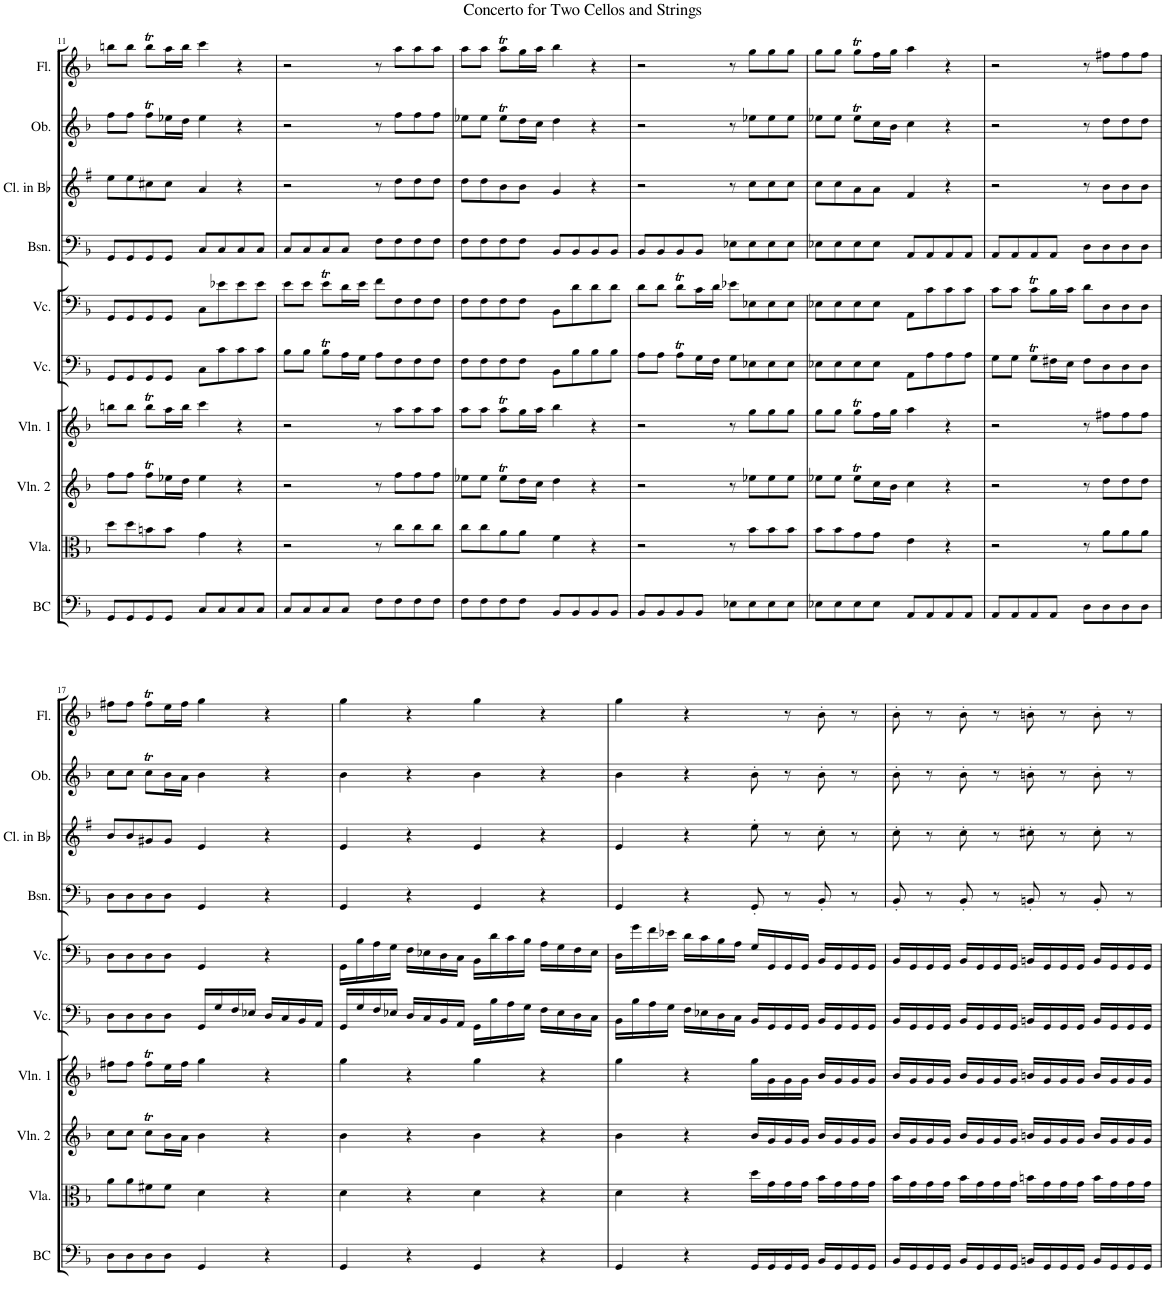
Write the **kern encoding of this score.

**kern	**kern	**kern	**kern	**kern	**kern	**kern	**kern	**kern	**kern
*part10	*part9	*part8	*part7	*part6	*part5	*part4	*part3	*part2	*part1
*staff10	*staff9	*staff8	*staff7	*staff6	*staff5	*staff4	*staff3	*staff2	*staff1
*I"Basso Continuo	*I"Viola	*I"Violin 2	*I"Violin 1	*I"Violoncello	*I"Violoncello	*I"Bassoon	*I"Clarinet in Bb	*I"Oboe	*I"Flute
*I'BC	*I'Vla.	*I'Vln. 2	*I'Vln. 1	*I'Vc.	*I'Vc.	*I'Bsn.	*I'Cl. in Bb	*I'Ob.	*I'Fl.
!!LO:PB:g=z
*clefF4	*clefC3	*clefG2	*clefG2	*clefF4	*clefF4	*clefF4	*clefG2	*clefG2	*clefG2
*	*	*	*	*	*	*	*Trd1c2	*	*
*k[b-]	*k[b-]	*k[b-]	*k[b-]	*k[b-]	*k[b-]	*k[b-]	*k[f#]	*k[b-]	*k[b-]
*M4/4	*M4/4	*M4/4	*M4/4	*M4/4	*M4/4	*M4/4	*M4/4	*M4/4	*M4/4
=11	=11	=11	=11	=11	=11	=11	=11	=11	=11
8GG/L	8dd\L	8ff\L	8bbn\L	8GG/L	8GG/L	8GG/L	8ee\L	8ff\L	8bbn\L
8GG/	8dd\	8ff\J	8bb\J	8GG/	8GG/	8GG/	8ee\	8ff\J	8bb\J
8GG/	8bn\	8ffT\L	8bbt\L	8GG/	8GG/	8GG/	8cc#X\	8ffT\L	8bbt\L
8GG/J	8b\J	16ee-X\L	16aa\L	8GG/J	8GG/J	8GG/J	8cc#\J	16ee-X\L	16aa\L
.	.	16dd\JJ	16bb\JJ	.	.	.	.	16dd\JJ	16bb\JJ
8C/L	4g\	4ee-\	4ccc\	8C\L	8C\L	8C/L	4a/	4ee-\	4ccc\
8C/	.	.	.	8c\	8e-X\	8C/	.	.	.
8C/	4r	4r	4r	8c\	8e-\	8C/	4r	4r	4r
8C/J	.	.	.	8c\J	8e-\J	8C/J	.	.	.
=12	=12	=12	=12	=12	=12	=12	=12	=12	=12
8C/L	2r	2r	2r	8B-\L	8e\L	8C/L	2r	2r	2r
8C/	.	.	.	8B-\J	8e\J	8C/	.	.	.
8C/	.	.	.	8B-T\L	8et\L	8C/	.	.	.
8C/J	.	.	.	16A\L	16d\L	8C/J	.	.	.
.	.	.	.	16G\JJ	16e\JJ	.	.	.	.
8F\L	8r	8r	8r	8A\L	8f\L	8F\L	8r	8r	8r
8F\	8cc\L	8ff\L	8aa\L	8F\	8F\	8F\	8dd\L	8ff\L	8aa\L
8F\	8cc\	8ff\	8aa\	8F\	8F\	8F\	8dd\	8ff\	8aa\
8F\J	8cc\J	8ff\J	8aa\J	8F\J	8F\J	8F\J	8dd\J	8ff\J	8aa\J
=13	=13	=13	=13	=13	=13	=13	=13	=13	=13
8F\L	8cc\L	8ee-X\L	8aa\L	8F\L	8F\L	8F\L	8dd\L	8ee-X\L	8aa\L
8F\	8cc\	8ee-\J	8aa\J	8F\	8F\	8F\	8dd\	8ee-\J	8aa\J
8F\	8a\	8ee-T\L	8aat\L	8F\	8F\	8F\	8b\	8ee-T\L	8aat\L
8F\J	8a\J	16dd\L	16gg\L	8F\J	8F\J	8F\J	8b\J	16dd\L	16gg\L
.	.	16cc\JJ	16aa\JJ	.	.	.	.	16cc\JJ	16aa\JJ
8BB-/L	4f\	4dd\	4bb-\	8BB-\L	8BB-\L	8BB-/L	4g/	4dd\	4bb-\
8BB-/	.	.	.	8B-\	8d\	8BB-/	.	.	.
8BB-/	4r	4r	4r	8B-\	8d\	8BB-/	4r	4r	4r
8BB-/J	.	.	.	8B-\J	8d\J	8BB-/J	.	.	.
=14	=14	=14	=14	=14	=14	=14	=14	=14	=14
8BB-/L	2r	2r	2r	8A\L	8d\L	8BB-/L	2r	2r	2r
8BB-/	.	.	.	8A\J	8d\J	8BB-/	.	.	.
8BB-/	.	.	.	8At\L	8dT\L	8BB-/	.	.	.
8BB-/J	.	.	.	16G\L	16c\L	8BB-/J	.	.	.
.	.	.	.	16F\JJ	16d\JJ	.	.	.	.
8E-X\L	8r	8r	8r	8G\L	8e-X\L	8E-X\L	8r	8r	8r
8E-\	8b-\L	8ee-X\L	8gg\L	8E-X\	8E-X\	8E-\	8cc\L	8ee-X\L	8gg\L
8E-\	8b-\	8ee-\	8gg\	8E-\	8E-\	8E-\	8cc\	8ee-\	8gg\
8E-\J	8b-\J	8ee-\J	8gg\J	8E-\J	8E-\J	8E-\J	8cc\J	8ee-\J	8gg\J
=15	=15	=15	=15	=15	=15	=15	=15	=15	=15
8E-X\L	8b-\L	8ee-X\L	8gg\L	8E-X\L	8E-X\L	8E-X\L	8cc\L	8ee-X\L	8gg\L
8E-\	8b-\	8ee-\J	8gg\J	8E-\	8E-\	8E-\	8cc\	8ee-\J	8gg\J
8E-\	8g\	8ee-T\L	8ggT\L	8E-\	8E-\	8E-\	8a\	8ee-T\L	8ggT\L
8E-\J	8g\J	16cc\L	16ff\L	8E-\J	8E-\J	8E-\J	8a\J	16cc\L	16ff\L
.	.	16b-\JJ	16gg\JJ	.	.	.	.	16b-\JJ	16gg\JJ
8AA/L	4e\	4cc\	4aa\	8AA\L	8AA\L	8AA/L	4f#/	4cc\	4aa\
8AA/	.	.	.	8A\	8c\	8AA/	.	.	.
8AA/	4r	4r	4r	8A\	8c\	8AA/	4r	4r	4r
8AA/J	.	.	.	8A\J	8c\J	8AA/J	.	.	.
=16	=16	=16	=16	=16	=16	=16	=16	=16	=16
8AA/L	2r	2r	2r	8G\L	8c\L	8AA/L	2r	2r	2r
8AA/	.	.	.	8G\J	8c\J	8AA/	.	.	.
8AA/	.	.	.	8GT\L	8cT\L	8AA/	.	.	.
8AA/J	.	.	.	16F#X\L	16B-\L	8AA/J	.	.	.
.	.	.	.	16E\JJ	16c\JJ	.	.	.	.
8D\L	8r	8r	8r	8F#\L	8d\L	8D\L	8r	8r	8r
8D\	8a\L	8dd\L	8ff#X\L	8D\	8D\	8D\	8b\L	8dd\L	8ff#X\L
8D\	8a\	8dd\	8ff#\	8D\	8D\	8D\	8b\	8dd\	8ff#\
8D\J	8a\J	8dd\J	8ff#\J	8D\J	8D\J	8D\J	8b\J	8dd\J	8ff#\J
!!LO:LB:g=z
=17	=17	=17	=17	=17	=17	=17	=17	=17	=17
8D\L	8a\L	8cc\L	8ff#X\L	8D\L	8D\L	8D\L	8b/L	8cc\L	8ff#X\L
8D\	8a\	8cc\J	8ff#\J	8D\	8D\	8D\	8b/	8cc\J	8ff#\J
8D\	8f#X\	8ccT\L	8ff#t\L	8D\	8D\	8D\	8g#X/	8ccT\L	8ff#t\L
8D\J	8f#\J	16b-\L	16ee\L	8D\J	8D\J	8D\J	8g#/J	16b-\L	16ee\L
.	.	16a\JJ	16ff#\JJ	.	.	.	.	16a\JJ	16ff#\JJ
4GG/	4d\	4b-\	4gg\	16GG/LL	4GG/	4GG/	4e/	4b-\	4gg\
.	.	.	.	16G/	.	.	.	.	.
.	.	.	.	16F/	.	.	.	.	.
.	.	.	.	16E-X/JJ	.	.	.	.	.
4r	4r	4r	4r	16D/LL	4r	4r	4r	4r	4r
.	.	.	.	16C/	.	.	.	.	.
.	.	.	.	16BB-/	.	.	.	.	.
.	.	.	.	16AA/JJ	.	.	.	.	.
=18	=18	=18	=18	=18	=18	=18	=18	=18	=18
4GG/	4d\	4b-\	4gg\	16GG/LL	16GG\LL	4GG/	4e/	4b-\	4gg\
.	.	.	.	16G/	16B-\	.	.	.	.
.	.	.	.	16F/	16A\	.	.	.	.
.	.	.	.	16E-X/JJ	16G\JJ	.	.	.	.
4r	4r	4r	4r	16D/LL	16F\LL	4r	4r	4r	4r
.	.	.	.	16C/	16E-X\	.	.	.	.
.	.	.	.	16BB-/	16D\	.	.	.	.
.	.	.	.	16AA/JJ	16C\JJ	.	.	.	.
4GG/	4d\	4b-\	4gg\	16GG\LL	16BB-\LL	4GG/	4e/	4b-\	4gg\
.	.	.	.	16B-\	16d\	.	.	.	.
.	.	.	.	16A\	16c\	.	.	.	.
.	.	.	.	16G\JJ	16B-\JJ	.	.	.	.
4r	4r	4r	4r	16F\LL	16A\LL	4r	4r	4r	4r
.	.	.	.	16E-\	16G\	.	.	.	.
.	.	.	.	16D\	16F\	.	.	.	.
.	.	.	.	16C\JJ	16E-\JJ	.	.	.	.
=19	=19	=19	=19	=19	=19	=19	=19	=19	=19
4GG/	4d\	4b-\	4gg\	16BB-\LL	16D\LL	4GG/	4e/	4b-\	4gg\
.	.	.	.	16B-\	16g\	.	.	.	.
.	.	.	.	16A\	16f\	.	.	.	.
.	.	.	.	16G\JJ	16e-X\JJ	.	.	.	.
4r	4r	4r	4r	16F\LL	16d\LL	4r	4r	4r	4r
.	.	.	.	16E-X\	16c\	.	.	.	.
.	.	.	.	16D\	16B-\	.	.	.	.
.	.	.	.	16C\JJ	16A\JJ	.	.	.	.
16GG/LL	16dd\LL	16b-/LL	16gg\LL	16BB-/LL	16G/LL	8GG'/	8ee'\	8b-'\	8gg'
16GG/	16g\	16g/	16g\	16GG/	16GG/	.	.	.	.
16GG/	16g\	16g/	16g\	16GG/	16GG/	8r	8r	8r	8r
16GG/JJ	16g\JJ	16g/JJ	16g\JJ	16GG/JJ	16GG/JJ	.	.	.	.
16BB-/LL	16b-\LL	16b-/LL	16b-/LL	16BB-/LL	16BB-/LL	8BB-'/	8cc'\	8b-'\	8b-'\
16GG/	16g\	16g/	16g/	16GG/	16GG/	.	.	.	.
16GG/	16g\	16g/	16g/	16GG/	16GG/	8r	8r	8r	8r
16GG/JJ	16g\JJ	16g/JJ	16g/JJ	16GG/JJ	16GG/JJ	.	.	.	.
=20	=20	=20	=20	=20	=20	=20	=20	=20	=20
16BB-/LL	16b-\LL	16b-/LL	16b-/LL	16BB-/LL	16BB-/LL	8BB-'/	8cc'\	8b-'\	8b-'\
16GG/	16g\	16g/	16g/	16GG/	16GG/	.	.	.	.
16GG/	16g\	16g/	16g/	16GG/	16GG/	8r	8r	8r	8r
16GG/JJ	16g\JJ	16g/JJ	16g/JJ	16GG/JJ	16GG/JJ	.	.	.	.
16BB-/LL	16b-\LL	16b-/LL	16b-/LL	16BB-/LL	16BB-/LL	8BB-'/	8cc'\	8b-'\	8b-'\
16GG/	16g\	16g/	16g/	16GG/	16GG/	.	.	.	.
16GG/	16g\	16g/	16g/	16GG/	16GG/	8r	8r	8r	8r
16GG/JJ	16g\JJ	16g/JJ	16g/JJ	16GG/JJ	16GG/JJ	.	.	.	.
16BBn/LL	16bn\LL	16bn/LL	16bn/LL	16BBn/LL	16BBn/LL	8BBn'/	8cc#X'\	8bn'\	8bn'\
16GG/	16g\	16g/	16g/	16GG/	16GG/	.	.	.	.
16GG/	16g\	16g/	16g/	16GG/	16GG/	8r	8r	8r	8r
16GG/JJ	16g\JJ	16g/JJ	16g/JJ	16GG/JJ	16GG/JJ	.	.	.	.
16BB/LL	16b\LL	16b/LL	16b/LL	16BB/LL	16BB/LL	8BB'/	8cc#'\	8b'\	8b'\
16GG/	16g\	16g/	16g/	16GG/	16GG/	.	.	.	.
16GG/	16g\	16g/	16g/	16GG/	16GG/	8r	8r	8r	8r
16GG/JJ	16g\JJ	16g/JJ	16g/JJ	16GG/JJ	16GG/JJ	.	.	.	.
=	=	=	=	=	=	=	=	=	=
*-	*-	*-	*-	*-	*-	*-	*-	*-	*-
